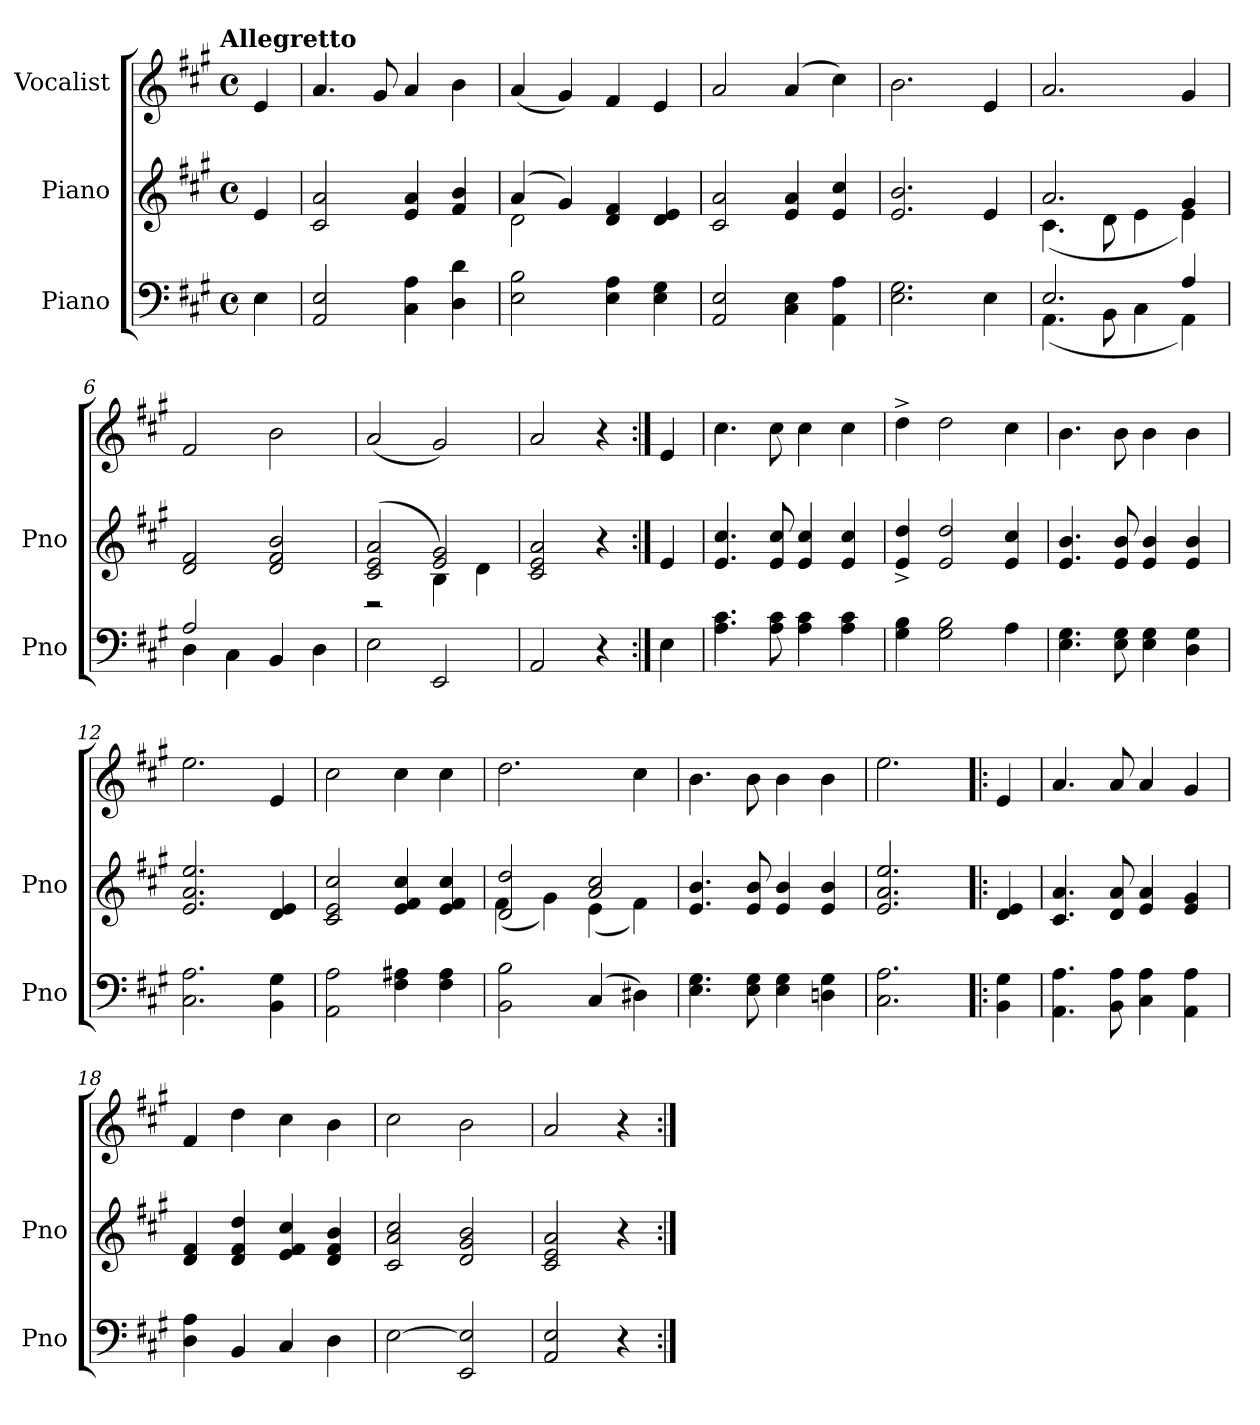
**kern	**kern	**kern
*part3	*part2	*part1
*staff3	*staff2	*staff1
*I"Piano	*I"Piano	*I"Vocalist
*I'Pno	*I'Pno	*
*clefF4	*clefG2	*clefG2
*k[f#c#g#]	*k[f#c#g#]	*k[f#c#g#]
*A:	*A:	*A:
!!LO:TX:omd:t=Allegretto
*M4/4	*M4/4	*M4/4
*met(c)	*met(c)	*met(c)
*MM112	*MM112	*MM112
=	=	=
4E	4e	4e
=1	=1	=1
2AA 2E	2c# 2a	4.a
.	.	8g#
4C# 4A	4e 4a	4a
4D 4d	4f# 4b	4b
=2	=2	=2
*	*^	*
2E 2B	(4a	2d	(4a
.	4g#)	.	4g#)
4E 4A	4d 4f#	2ryy	4f#
4E 4G#	4d 4e	.	4e
*	*v	*v	*
=3	=3	=3
2AA 2E	2c# 2a	2a
4C# 4E	4e 4a	(4a
4AA 4A	4e 4cc#	4cc#)
=4	=4	=4
2.E 2.G#	2.e 2.b	2.b
4E	4e	4e
=5	=5	=5
*^	*^	*
2.E	(4.AA	2.a	(4.c#	2.a
.	8BB	.	8d	.
.	4C#	.	4e	.
4A	4AA)	4g#	4e)	4g#
*	*	*v	*v	*
=6	=6	=6	=6
2A	4D	2d 2f#	2f#
.	4C#	.	.
2ryy	4BB	2d 2f# 2b	2b
.	4D	.	.
*v	*v	*	*
=7	=7	=7
*	*^	*
2E	(2c# 2e 2a	2r	(2a
2EE	2e 2g#	4B)	2g#)
.	.	4d	.
*	*v	*v	*
=8	=8	=8
2AA	2c# 2e 2a	2a
4r	4r	4r
=:|!	=:|!	=:|!
4E	4e	4e
=9	=9	=9
4.A 4.c#	4.e 4.cc#	4.cc#
8A 8c#	8e 8cc#	8cc#
4A 4c#	4e 4cc#	4cc#
4A 4c#	4e 4cc#	4cc#
=10	=10	=10
4G# 4B	4e^ 4dd^	4dd^
2G# 2B	2e 2dd	2dd
4A	4e 4cc#	4cc#
=11	=11	=11
4.E 4.G#	4.e 4.b	4.b
8E 8G#	8e 8b	8b
4E 4G#	4e 4b	4b
4D 4G#	4e 4b	4b
=12	=12	=12
2.C# 2.A	2.e 2.a 2.ee	2.ee
4BB 4G#	4d 4e	4e
=13	=13	=13
2AA 2A	2c# 2e 2cc#	2cc#
4F# 4A#X	4e 4f# 4cc#	4cc#
4F# 4A#	4e 4f# 4cc#	4cc#
=14	=14	=14
*	*^	*
2BB 2B	2d 2dd	(4f#	2.dd
.	.	4g#)	.
(4C#	2a 2cc#	(4e	.
4D#X)	.	4f#)	4cc#
*	*v	*v	*
=15	=15	=15
4.E 4.G#	4.e 4.b	4.b
8E 8G#	8e 8b	8b
4E 4G#	4e 4b	4b
4Dn 4G#	4e 4b	4b
=16	=16	=16
2.C# 2.A	2.e 2.a 2.ee	2.ee
=!|:	=!|:	=!|:
4BB 4G#	4d 4e	4e
=17	=17	=17
4.AA 4.A	4.c# 4.a	4.a
8BB 8A	8d 8a	8a
4C# 4A	4e 4a	4a
4AA 4A	4e 4g#	4g#
=18	=18	=18
4D 4A	4d 4f#	4f#
4BB	4d 4f# 4dd	4dd
4C#	4e 4f# 4cc#	4cc#
4D	4d 4f# 4b	4b
=19	=19	=19
[2E	2c# 2a 2cc#	2cc#
2EE 2E]	2d 2g# 2b	2b
=20	=20	=20
2AA 2E	2c# 2e 2a	2a
4r	4r	4r
=:|!	=:|!	=:|!
*-	*-	*-
